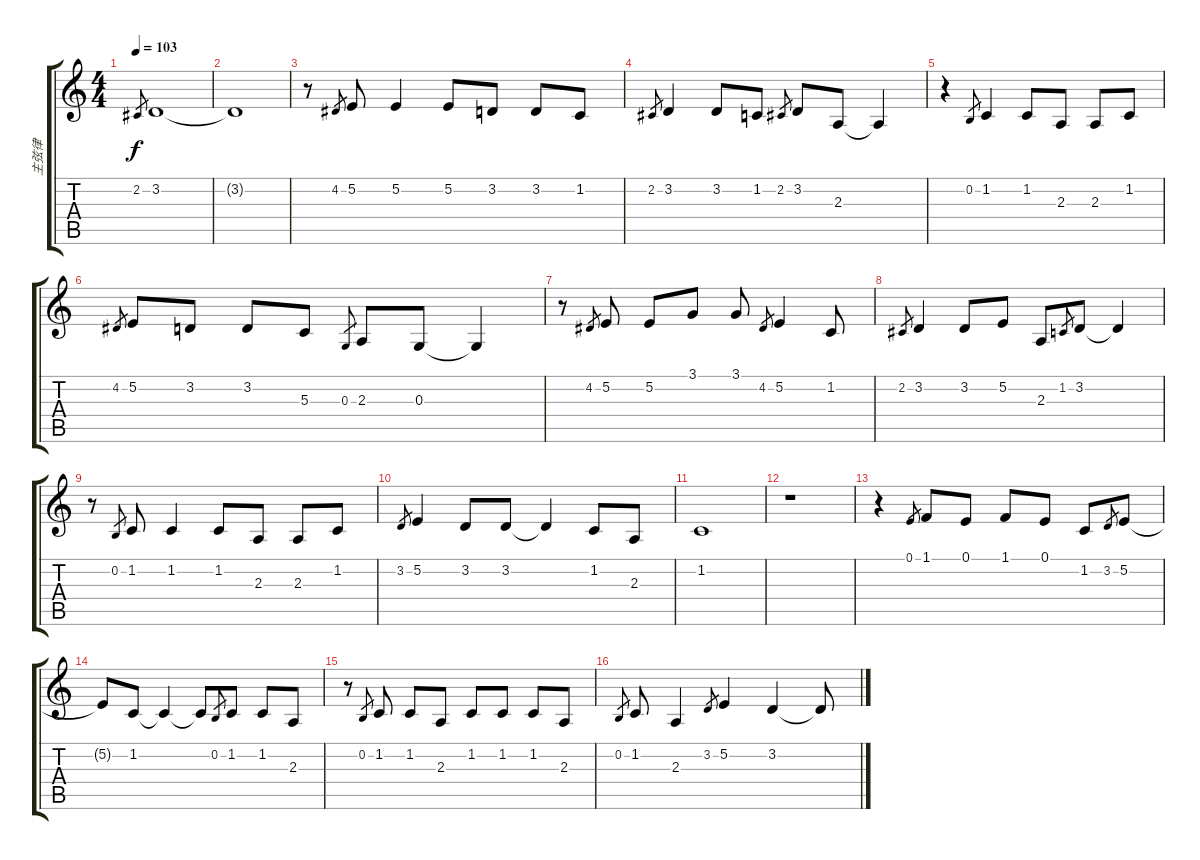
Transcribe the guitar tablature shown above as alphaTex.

\track ("主弦律" "主弦律") {instrument flute}
\staff {score tabs}
\tuning (E4 B3 G3 D3 A2 E2) {hide}
\ts (4 4)
\tempo 103
\clef g2
\ks c
2.2.8{gr dy f} 3.2.1 |
3.2{t}.1 |
r.8 4.2.8{gr} 5.2.8 5.2.4 5.2.8 3.2.8 3.2.8 1.2.8 |
2.2.8{gr} 3.2.4 3.2.8 1.2.8 2.2.8{gr} 3.2.8 2.3.8 2.3{t}.4 |
r.4 0.2.8{gr} 1.2.4 1.2.8 2.3.8 2.3.8 1.2.8 |
4.2.8{gr} 5.2.8 3.2.8 3.2.8 5.3.8 0.3.8{gr} 2.3.8 0.3.8 0.3{t}.4 |
r.8 4.2.8{gr} 5.2.8 5.2.8 3.1.8 3.1.8 4.2.8{gr} 5.2.4 1.2.8 |
2.2.8{gr} 3.2.4 3.2.8 5.2.8 2.3.8 1.2.8{gr} 3.2.8 3.2{t}.4 |
r.8 0.2.8{gr} 1.2.8 1.2.4 1.2.8 2.3.8 2.3.8 1.2.8 |
3.2.8{gr} 5.2.4 3.2.8 3.2.8 3.2{t}.4 1.2.8 2.3.8 |
1.2.1 |
r.1 |
r.4 0.1.8{gr} 1.1.8 0.1.8 1.1.8 0.1.8 1.2.8 3.2.8{gr} 5.2.8 |
5.2{t}.8 1.2.8 1.2{t}.4 1.2{t}.8 0.2.8{gr} 1.2.8 1.2.8 2.3.8 |
r.8 0.2.8{gr} 1.2.8 1.2.8 2.3.8 1.2.8 1.2.8 1.2.8 2.3.8 |
0.2.8{gr} 1.2.8 2.3.4 3.2.8{gr} 5.2.4 3.2.4 3.2{t}.8
